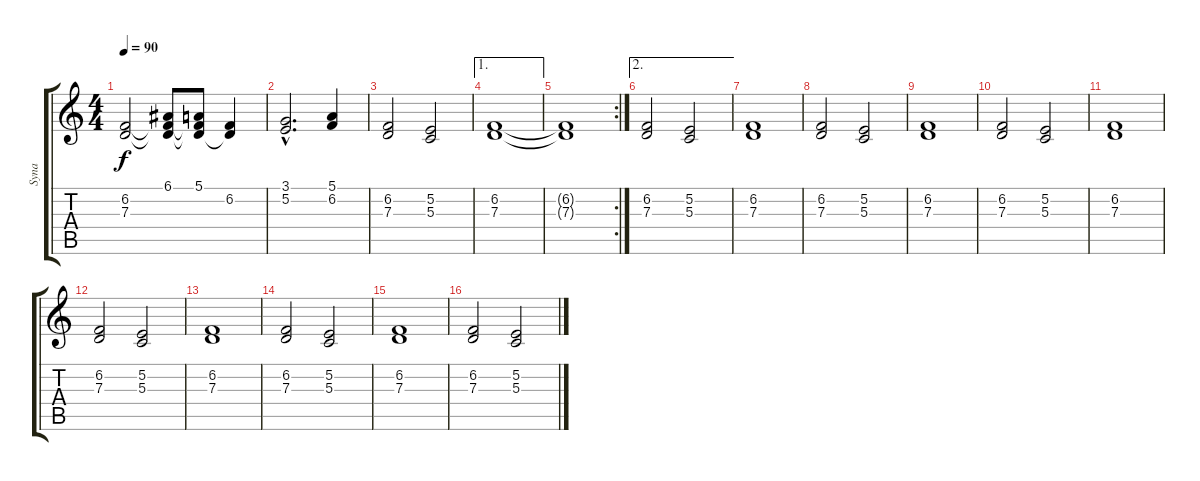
\track ("Syna" "Syna") {instrument drawbarorgan}
\staff {score tabs}
\tuning (E4 B3 G3 D3 A2 D2) {hide}
\ts (4 4)
\tempo 90
\clef g2
\ks c
(6.2 7.3).2{dy f} (6.1 6.2{t} 7.3{t}).8 (5.1 6.2{t} 7.3{t}).8 (6.2 7.3{t}).4 |
(3.1{hac} 5.2{hac}).2{d} (5.1 6.2).4 |
(6.2 7.3).2 (5.2 5.3).2 |
\ae 1
(6.2 7.3).1 |
\rc 2
(6.2{t} 7.3{t}).1 |
\ae 2
(6.2 7.3).2 (5.2 5.3).2 |
(6.2 7.3).1 |
(6.2 7.3).2 (5.2 5.3).2 |
(6.2 7.3).1 |
(6.2 7.3).2 (5.2 5.3).2 |
(6.2 7.3).1 |
(6.2 7.3).2 (5.2 5.3).2 |
(6.2 7.3).1 |
(6.2 7.3).2 (5.2 5.3).2 |
(6.2 7.3).1 |
(6.2 7.3).2 (5.2 5.3).2
